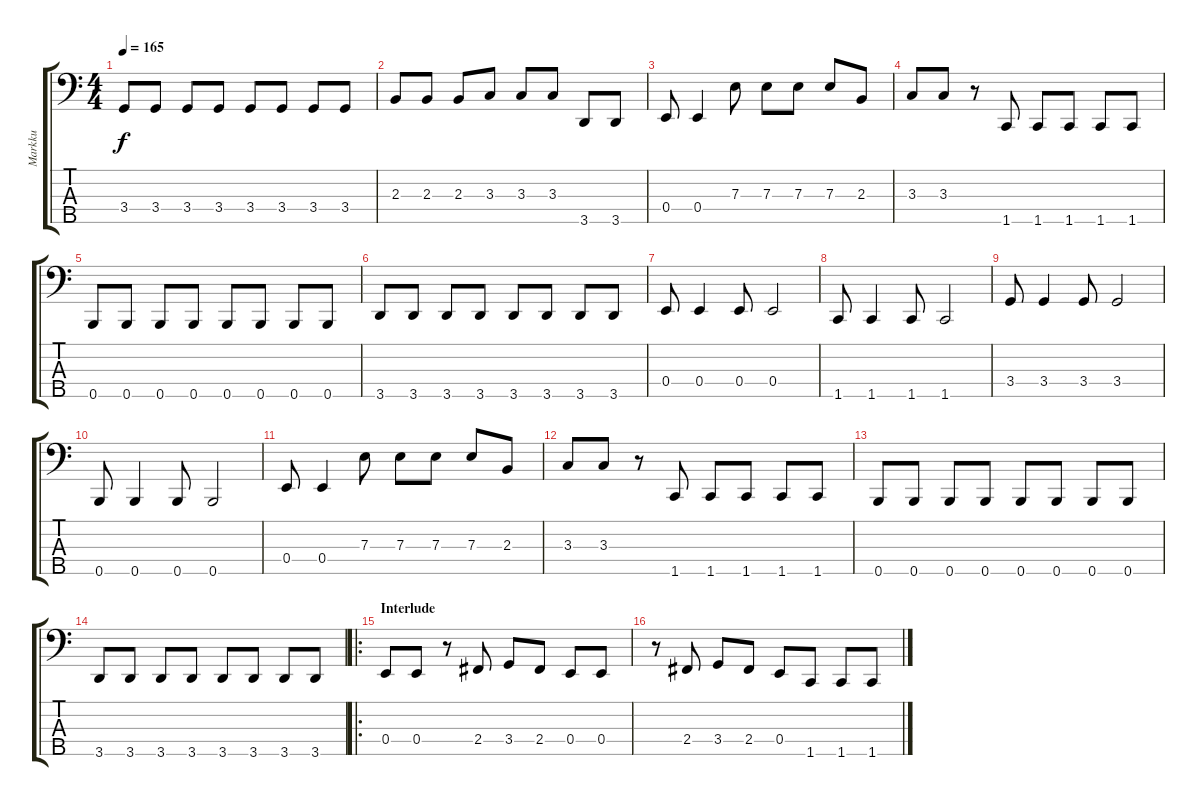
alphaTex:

\track ("Markku" "Markku") {instrument electricbassfinger}
\staff {score tabs}
\tuning (G2 D2 A1 E1 B0) {hide}
\ts (4 4)
\tempo 165
\clef f4
\ks c
3.4.8{dy f} 3.4.8 3.4.8 3.4.8 3.4.8 3.4.8 3.4.8 3.4.8 |
2.3.8 2.3.8 2.3.8 3.3.8 3.3.8 3.3.8 3.5.8 3.5.8 |
0.4.8 0.4.4 7.3.8 7.3.8 7.3.8 7.3.8 2.3.8 |
3.3.8 3.3.8 r.8 1.5.8 1.5.8 1.5.8 1.5.8 1.5.8 |
0.5.8 0.5.8 0.5.8 0.5.8 0.5.8 0.5.8 0.5.8 0.5.8 |
3.5.8 3.5.8 3.5.8 3.5.8 3.5.8 3.5.8 3.5.8 3.5.8 |
0.4.8 0.4.4 0.4.8 0.4.2 |
1.5.8 1.5.4 1.5.8 1.5.2 |
3.4.8 3.4.4 3.4.8 3.4.2 |
0.5.8 0.5.4 0.5.8 0.5.2 |
0.4.8 0.4.4 7.3.8 7.3.8 7.3.8 7.3.8 2.3.8 |
3.3.8 3.3.8 r.8 1.5.8 1.5.8 1.5.8 1.5.8 1.5.8 |
0.5.8 0.5.8 0.5.8 0.5.8 0.5.8 0.5.8 0.5.8 0.5.8 |
3.5.8 3.5.8 3.5.8 3.5.8 3.5.8 3.5.8 3.5.8 3.5.8 |
\ro
\section ("" "Interlude")
0.4.8 0.4.8 r.8 2.4.8 3.4.8 2.4.8 0.4.8 0.4.8 |
r.8 2.4.8 3.4.8 2.4.8 0.4.8 1.5.8 1.5.8 1.5.8
